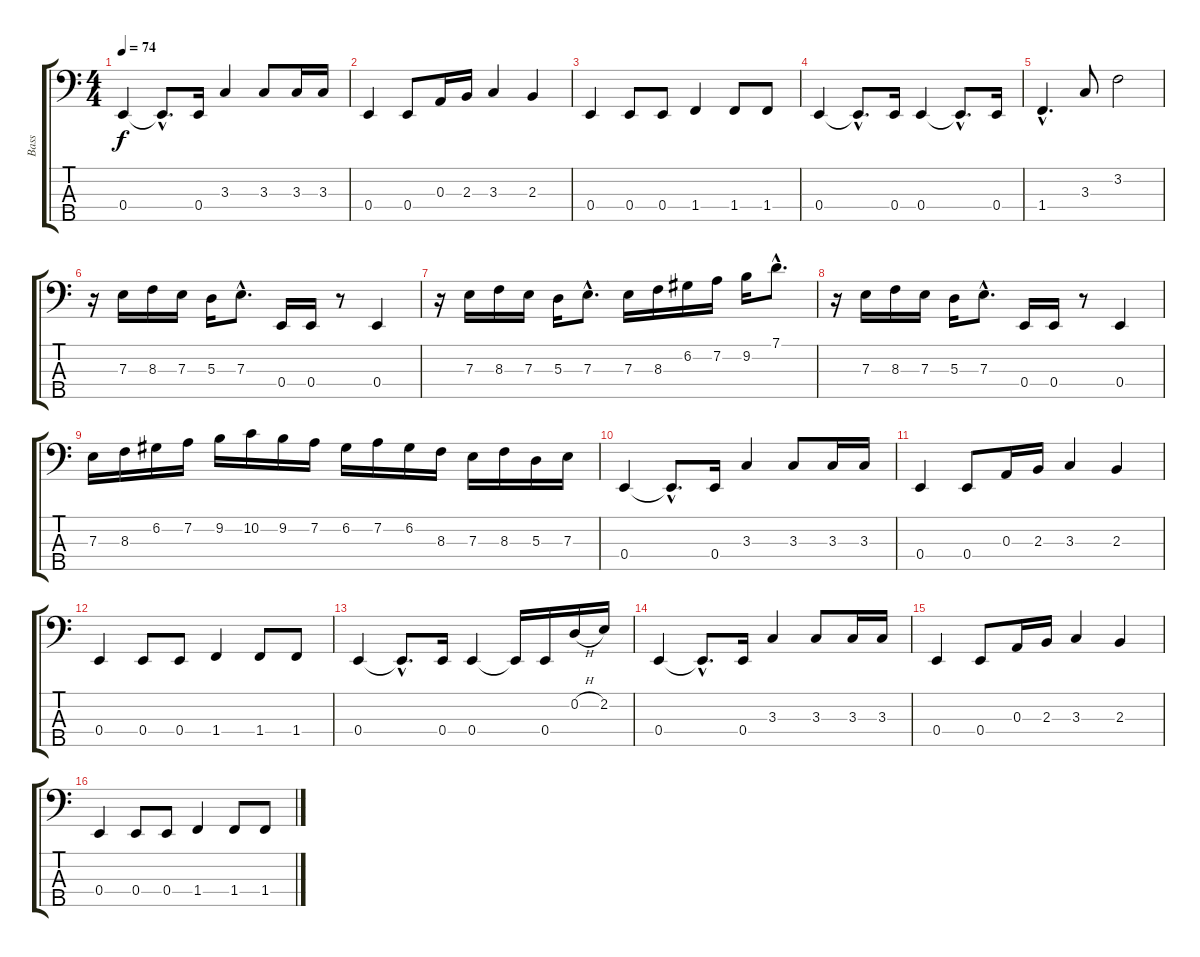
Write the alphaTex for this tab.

\track ("Bass" "Bass") {instrument electricbassfinger}
\staff {score tabs}
\tuning (G2 D2 A1 E1 B0) {hide}
\ts (4 4)
\tempo 74
\clef f4
\ks c
0.4.4{dy f} 0.4{hac t}.8{d} 0.4.16 3.3.4 3.3.8 3.3.16 3.3.16 |
0.4.4 0.4.8 0.3.16 2.3.16 3.3.4 2.3.4 |
0.4.4 0.4.8 0.4.8 1.4.4 1.4.8 1.4.8 |
0.4.4 0.4{hac t}.8{d} 0.4.16 0.4.4 0.4{hac t}.8{d} 0.4.16 |
1.4{hac}.4{d} 3.3.8 3.2.2 |
r.16 7.3.16 8.3.16 7.3.16 5.3.16 7.3{hac}.8{d} 0.4.16 0.4.16 r.8 0.4.4 |
r.16 7.3.16 8.3.16 7.3.16 5.3.16 7.3{hac}.8{d} 7.3.16 8.3.16 6.2.16 7.2.16 9.2.16 7.1{hac}.8{d} |
r.16 7.3.16 8.3.16 7.3.16 5.3.16 7.3{hac}.8{d} 0.4.16 0.4.16 r.8 0.4.4 |
7.3.16 8.3.16 6.2.16 7.2.16 9.2.16 10.2.16 9.2.16 7.2.16 6.2.16 7.2.16 6.2.16 8.3.16 7.3.16 8.3.16 5.3.16 7.3.16 |
0.4.4 0.4{hac t}.8{d} 0.4.16 3.3.4 3.3.8 3.3.16 3.3.16 |
0.4.4 0.4.8 0.3.16 2.3.16 3.3.4 2.3.4 |
0.4.4 0.4.8 0.4.8 1.4.4 1.4.8 1.4.8 |
0.4.4 0.4{hac t}.8{d} 0.4.16 0.4.4 0.4{t}.16 0.4.16 0.2{h}.16 2.2.16 |
0.4.4 0.4{hac t}.8{d} 0.4.16 3.3.4 3.3.8 3.3.16 3.3.16 |
0.4.4 0.4.8 0.3.16 2.3.16 3.3.4 2.3.4 |
0.4.4 0.4.8 0.4.8 1.4.4 1.4.8 1.4.8
